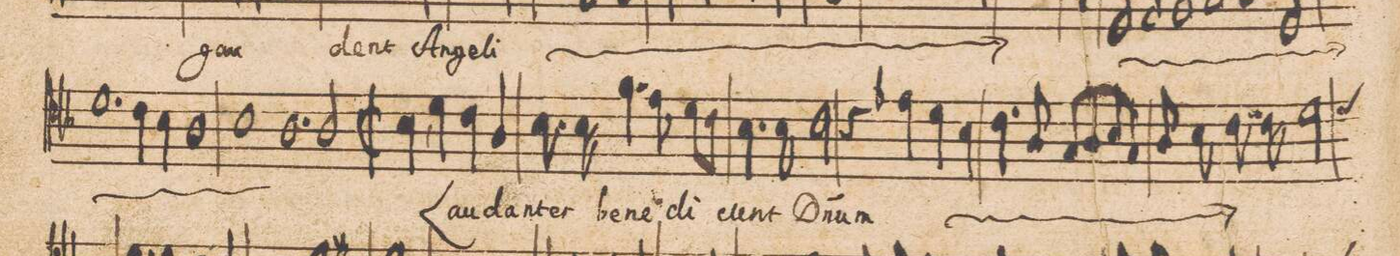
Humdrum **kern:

**kern	**text
*I"[Alto]	*
*clefC4	*
*k[b-]	*
*met(C|)	*
*M3/1	*
1.d\	.
4c\	.
4B-\	.
1A\	.
=30-	=30-
1B-\	-dent
1.A\	An-
2A/	-ge-
=31-	=31-
*M2/1	*
*met(C|)	*
*mmet(c|)	*
4B-,\	-li
*	*Xij
4d\	Lau-
4c\	-dan-
4A/	-tes
8.B-\	be-
16B-\	-ne-
4.f\	-di-
8e\	.
8d\L	-cunt
8c\J	.
=32-	=32-
4.B-\	D(o-
8B-\	-mi)-
2c\	-num
4r	.
*	*ij
4e-X\	Lau-
4d\	-dan-
4B-\	-tes
=33-	=33-
4.c\	be-
8A/	-ne-
8G/L	-di-
8A/	.
8B-/	.
8G/J	.
8A/	.
8B-\	-cunt
8.c\	D(o-
16c\	-mi)-
*custos:d	*
2d\	-num
*	*Xij
=34-	=34-
*-	*-
